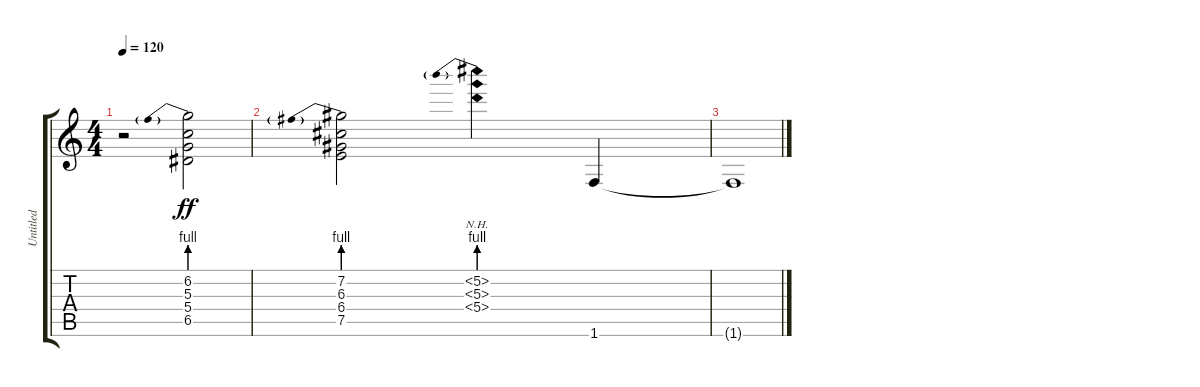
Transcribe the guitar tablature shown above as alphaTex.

\track ("Untitled" "Untitled") {instrument acousticguitarsteel}
\staff {score tabs}
\tuning (E4 B3 G3 D3 A2 E2) {hide}
\ts (4 4)
\tempo 120
\clef g2
\ks c
r.2{dy ff} (6.2{be (prebend 0 4 60 4)} 5.3 5.4 6.5).2 |
(7.2{be (prebend 0 4 60 4)} 6.3 6.4 7.5).2 (5.2{be (prebend 0 4 60 4) nh} 5.3{nh} 5.4{nh}).4 1.6.4 |
1.6{t}.1
